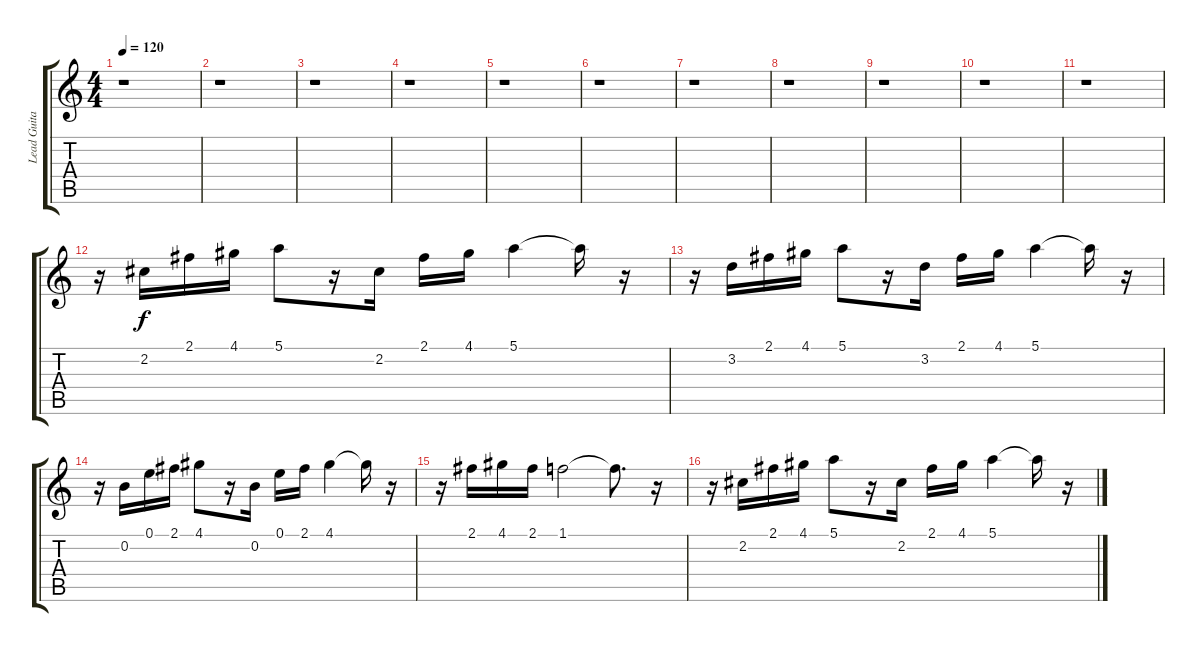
\track ("Lead Guitar 2" "Lead Guita") {instrument acousticguitarsteel}
\staff {score tabs}
\tuning (E4 B3 G3 D3 A2 E2) {hide}
\ts (4 4)
\tempo 120
\clef g2
\ks c
r.1{dy f} |
r.1 |
r.1 |
r.1 |
r.1 |
r.1 |
r.1 |
r.1 |
r.1 |
r.1 |
r.1 |
r.16 2.2.16 2.1.16 4.1.16 5.1.8 r.16 2.2.16 2.1.16 4.1.16 5.1.4 5.1{t}.16 r.16 |
r.16 3.2.16 2.1.16 4.1.16 5.1.8 r.16 3.2.16 2.1.16 4.1.16 5.1.4 5.1{t}.16 r.16 |
r.16 0.2.16 0.1.16 2.1.16 4.1.8 r.16 0.2.16 0.1.16 2.1.16 4.1.4 4.1{t}.16 r.16 |
r.16 2.1.16 4.1.16 2.1.16 1.1.2 1.1{t}.8{d} r.16 |
r.16 2.2.16 2.1.16 4.1.16 5.1.8 r.16 2.2.16 2.1.16 4.1.16 5.1.4 5.1{t}.16 r.16
